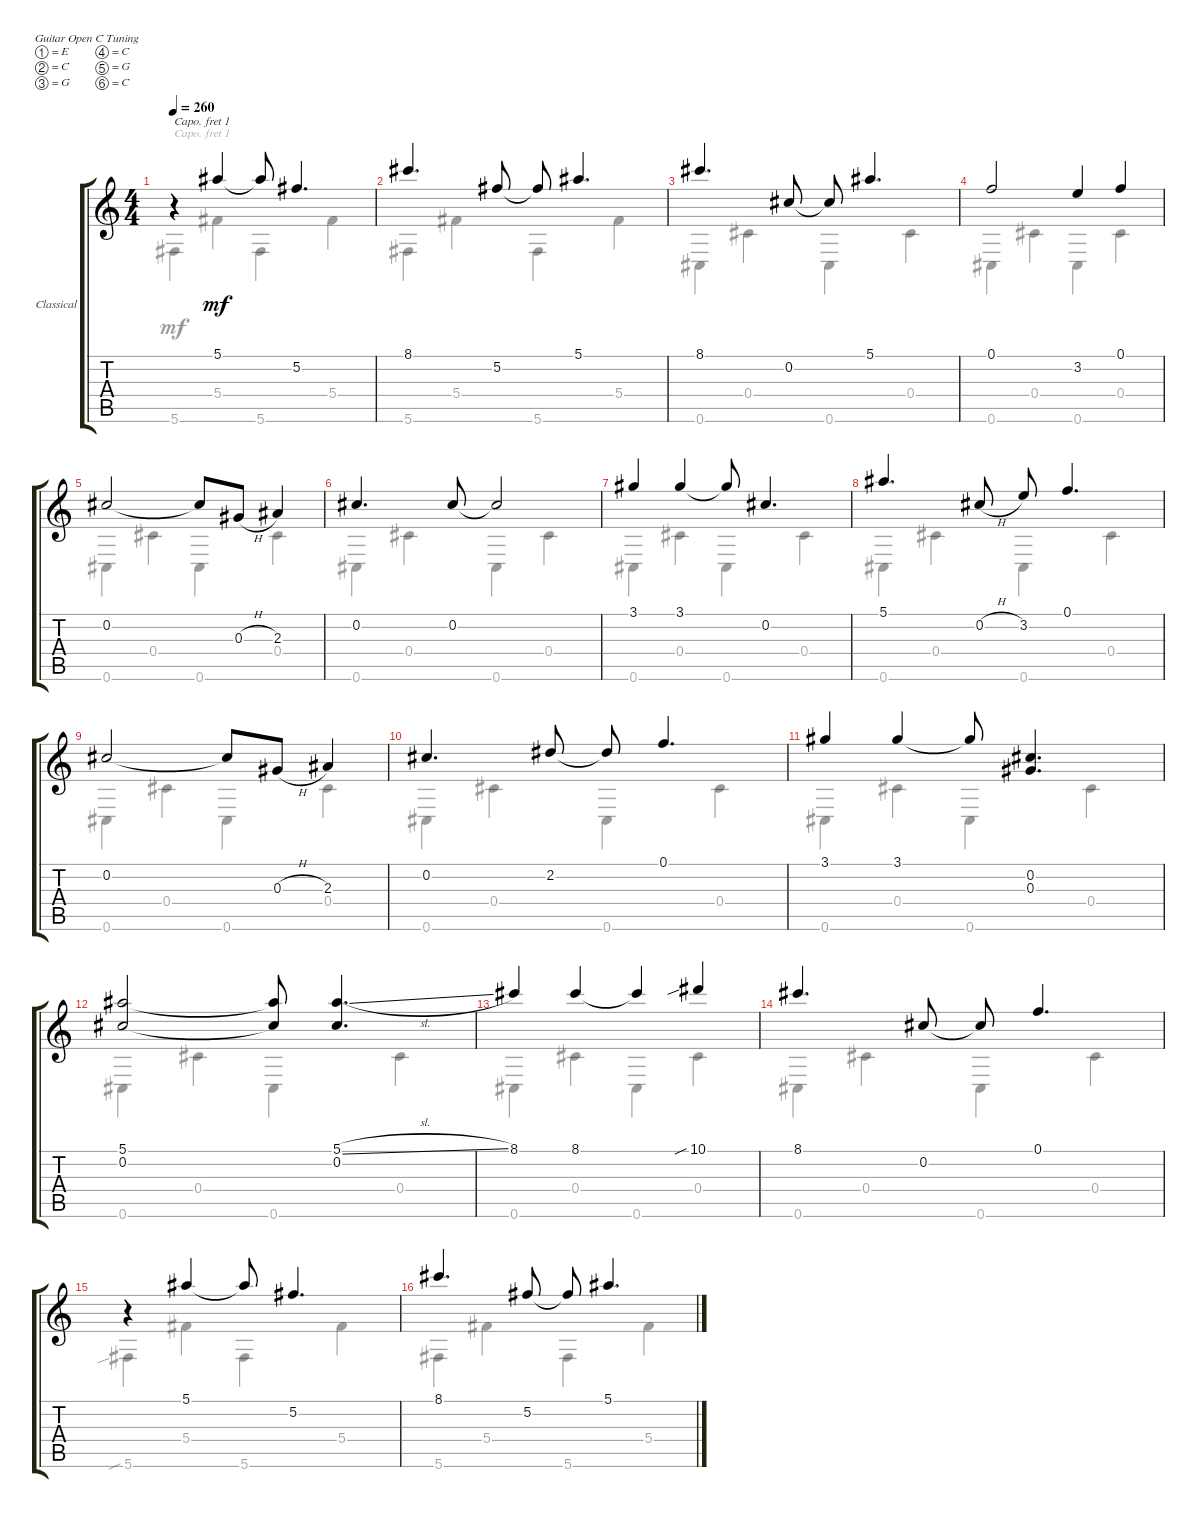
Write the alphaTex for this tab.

\defaultSystemsLayout 4
\bracketExtendMode groupsimilarinstruments
\firstSystemTrackNameOrientation horizontal
\otherSystemsTrackNameOrientation horizontal
\track ("Classical Guitar" "Classical ") {instrument acousticguitarsteel}
\staff {score tabs}
\capo 1
\tuning (E4 C4 G3 C3 G2 C2)
\voice
\ts (4 4)
\tempo 260
\clef g2
\ks c
r.4{dy mf} 5.1.4 5.1{t}.8 5.2.4{d} |
8.1.4{d} 5.2.8 5.2{t}.8 5.1.4{d} |
8.1.4{d} 0.2.8 0.2{t}.8 5.1.4{d} |
0.1.2 3.2.4 0.1.4 |
0.2.2 0.2{t}.8 0.3{h}.8 2.3.4 |
0.2.4{d} 0.2.8 0.2{t}.2 |
3.1.4 3.1.4 3.1{t}.8 0.2.4{d} |
5.1.4{d} 0.2{h}.8 3.2.8 0.1.4{d} |
0.2.2 0.2{t}.8 0.3{h}.8 2.3.4 |
0.2.4{d} 2.2.8 2.2{t}.8 0.1.4{d} |
3.1.4 3.1.4 3.1{t}.8 (0.2 0.3).4{d} |
(5.1 0.2).2 (0.2{t} 5.1{t}).8 (5.1{sl} 0.2).4{d} |
8.1.4 8.1.4 8.1{t}.4 10.1{sib}.4 |
8.1.4{d} 0.2.8 0.2{t}.8 0.1.4{d} |
r.4 5.1.4 5.1{t}.8 5.2.4{d} |
8.1.4{d} 5.2.8 5.2{t}.8 5.1.4{d}
\voice
\clef g2
\ottava regular
\simile none
\ks c
5.6.4{dy mf} 5.4.4 5.6.4 5.4.4 |
5.6.4 5.4.4 5.6.4 5.4.4 |
0.6.4 0.4.4 0.6.4 0.4.4 |
0.6.4 0.4.4 0.6.4 0.4.4 |
0.6.4 0.4.4 0.6.4 0.4.4 |
0.6.4 0.4.4 0.6.4 0.4.4 |
0.6.4 0.4.4 0.6.4 0.4.4 |
0.6.4 0.4.4 0.6.4 0.4.4 |
0.6.4 0.4.4 0.6.4 0.4.4 |
0.6.4 0.4.4 0.6.4 0.4.4 |
0.6.4 0.4.4 0.6.4 0.4.4 |
0.6.4 0.4.4 0.6.4 0.4.4 |
0.6.4 0.4.4 0.6.4 0.4.4 |
0.6.4 0.4.4 0.6.4 0.4.4 |
5.6{sib}.4 5.4.4 5.6.4 5.4.4 |
5.6.4 5.4.4 5.6.4 5.4.4
